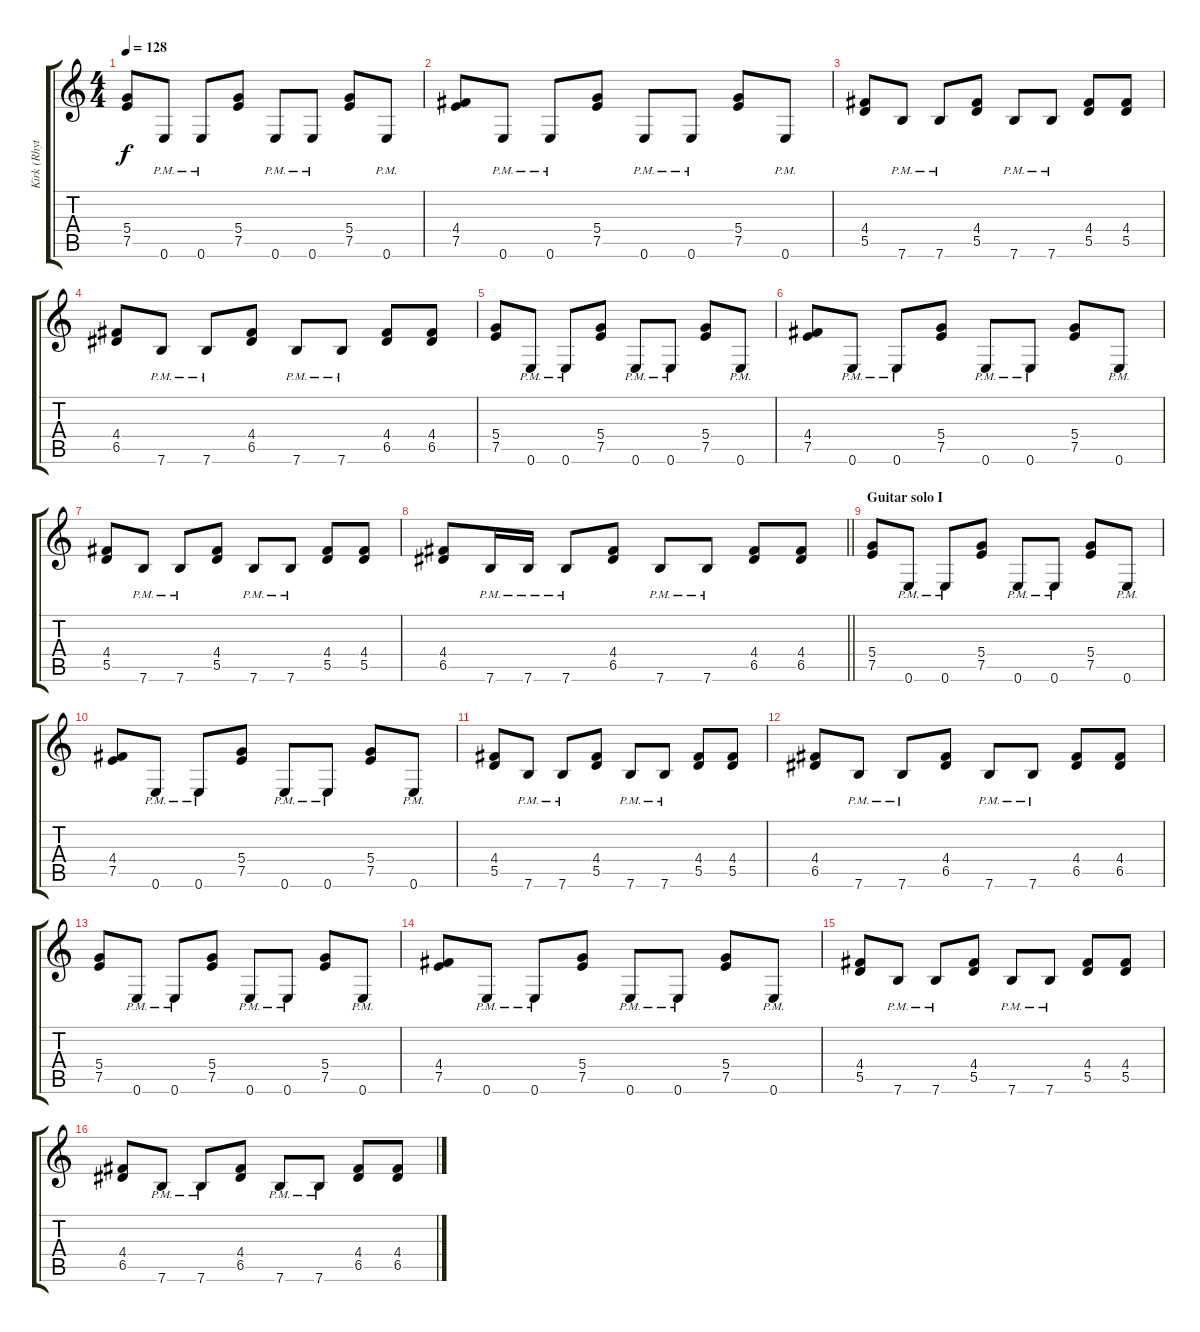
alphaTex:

\track ("Kirk (Rhythm Guitar)" "Kirk (Rhyt") {instrument distortionguitar}
\staff {score tabs}
\tuning (E4 B3 G3 D3 A2 E2) {hide}
\ts (4 4)
\tempo 128
\clef g2
\ks c
(5.4 7.5).8{dy f} 0.6{pm}.8 0.6{pm}.8 (5.4 7.5).8 0.6{pm}.8 0.6{pm}.8 (5.4 7.5).8 0.6{pm}.8 |
(4.4 7.5).8 0.6{pm}.8 0.6{pm}.8 (5.4 7.5).8 0.6{pm}.8 0.6{pm}.8 (5.4 7.5).8 0.6{pm}.8 |
(4.4 5.5).8 7.6{pm}.8 7.6{pm}.8 (4.4 5.5).8 7.6{pm}.8 7.6{pm}.8 (4.4 5.5).8 (4.4 5.5).8 |
(4.4 6.5).8 7.6{pm}.8 7.6{pm}.8 (4.4 6.5).8 7.6{pm}.8 7.6{pm}.8 (4.4 6.5).8 (4.4 6.5).8 |
(5.4 7.5).8 0.6{pm}.8 0.6{pm}.8 (5.4 7.5).8 0.6{pm}.8 0.6{pm}.8 (5.4 7.5).8 0.6{pm}.8 |
(4.4 7.5).8 0.6{pm}.8 0.6{pm}.8 (5.4 7.5).8 0.6{pm}.8 0.6{pm}.8 (5.4 7.5).8 0.6{pm}.8 |
(4.4 5.5).8 7.6{pm}.8 7.6{pm}.8 (4.4 5.5).8 7.6{pm}.8 7.6{pm}.8 (4.4 5.5).8 (4.4 5.5).8 |
\barLineRight lightlight
(4.4 6.5).8 7.6{pm}.16 7.6{pm}.16 7.6{pm}.8 (4.4 6.5).8 7.6{pm}.8 7.6{pm}.8 (4.4 6.5).8 (4.4 6.5).8 |
\section ("" "Guitar solo I")
(5.4 7.5).8 0.6{pm}.8 0.6{pm}.8 (5.4 7.5).8 0.6{pm}.8 0.6{pm}.8 (5.4 7.5).8 0.6{pm}.8 |
(4.4 7.5).8 0.6{pm}.8 0.6{pm}.8 (5.4 7.5).8 0.6{pm}.8 0.6{pm}.8 (5.4 7.5).8 0.6{pm}.8 |
(4.4 5.5).8 7.6{pm}.8 7.6{pm}.8 (4.4 5.5).8 7.6{pm}.8 7.6{pm}.8 (4.4 5.5).8 (4.4 5.5).8 |
(4.4 6.5).8 7.6{pm}.8 7.6{pm}.8 (4.4 6.5).8 7.6{pm}.8 7.6{pm}.8 (4.4 6.5).8 (4.4 6.5).8 |
(5.4 7.5).8 0.6{pm}.8 0.6{pm}.8 (5.4 7.5).8 0.6{pm}.8 0.6{pm}.8 (5.4 7.5).8 0.6{pm}.8 |
(4.4 7.5).8 0.6{pm}.8 0.6{pm}.8 (5.4 7.5).8 0.6{pm}.8 0.6{pm}.8 (5.4 7.5).8 0.6{pm}.8 |
(4.4 5.5).8 7.6{pm}.8 7.6{pm}.8 (4.4 5.5).8 7.6{pm}.8 7.6{pm}.8 (4.4 5.5).8 (4.4 5.5).8 |
(4.4 6.5).8 7.6{pm}.8 7.6{pm}.8 (4.4 6.5).8 7.6{pm}.8 7.6{pm}.8 (4.4 6.5).8 (4.4 6.5).8
